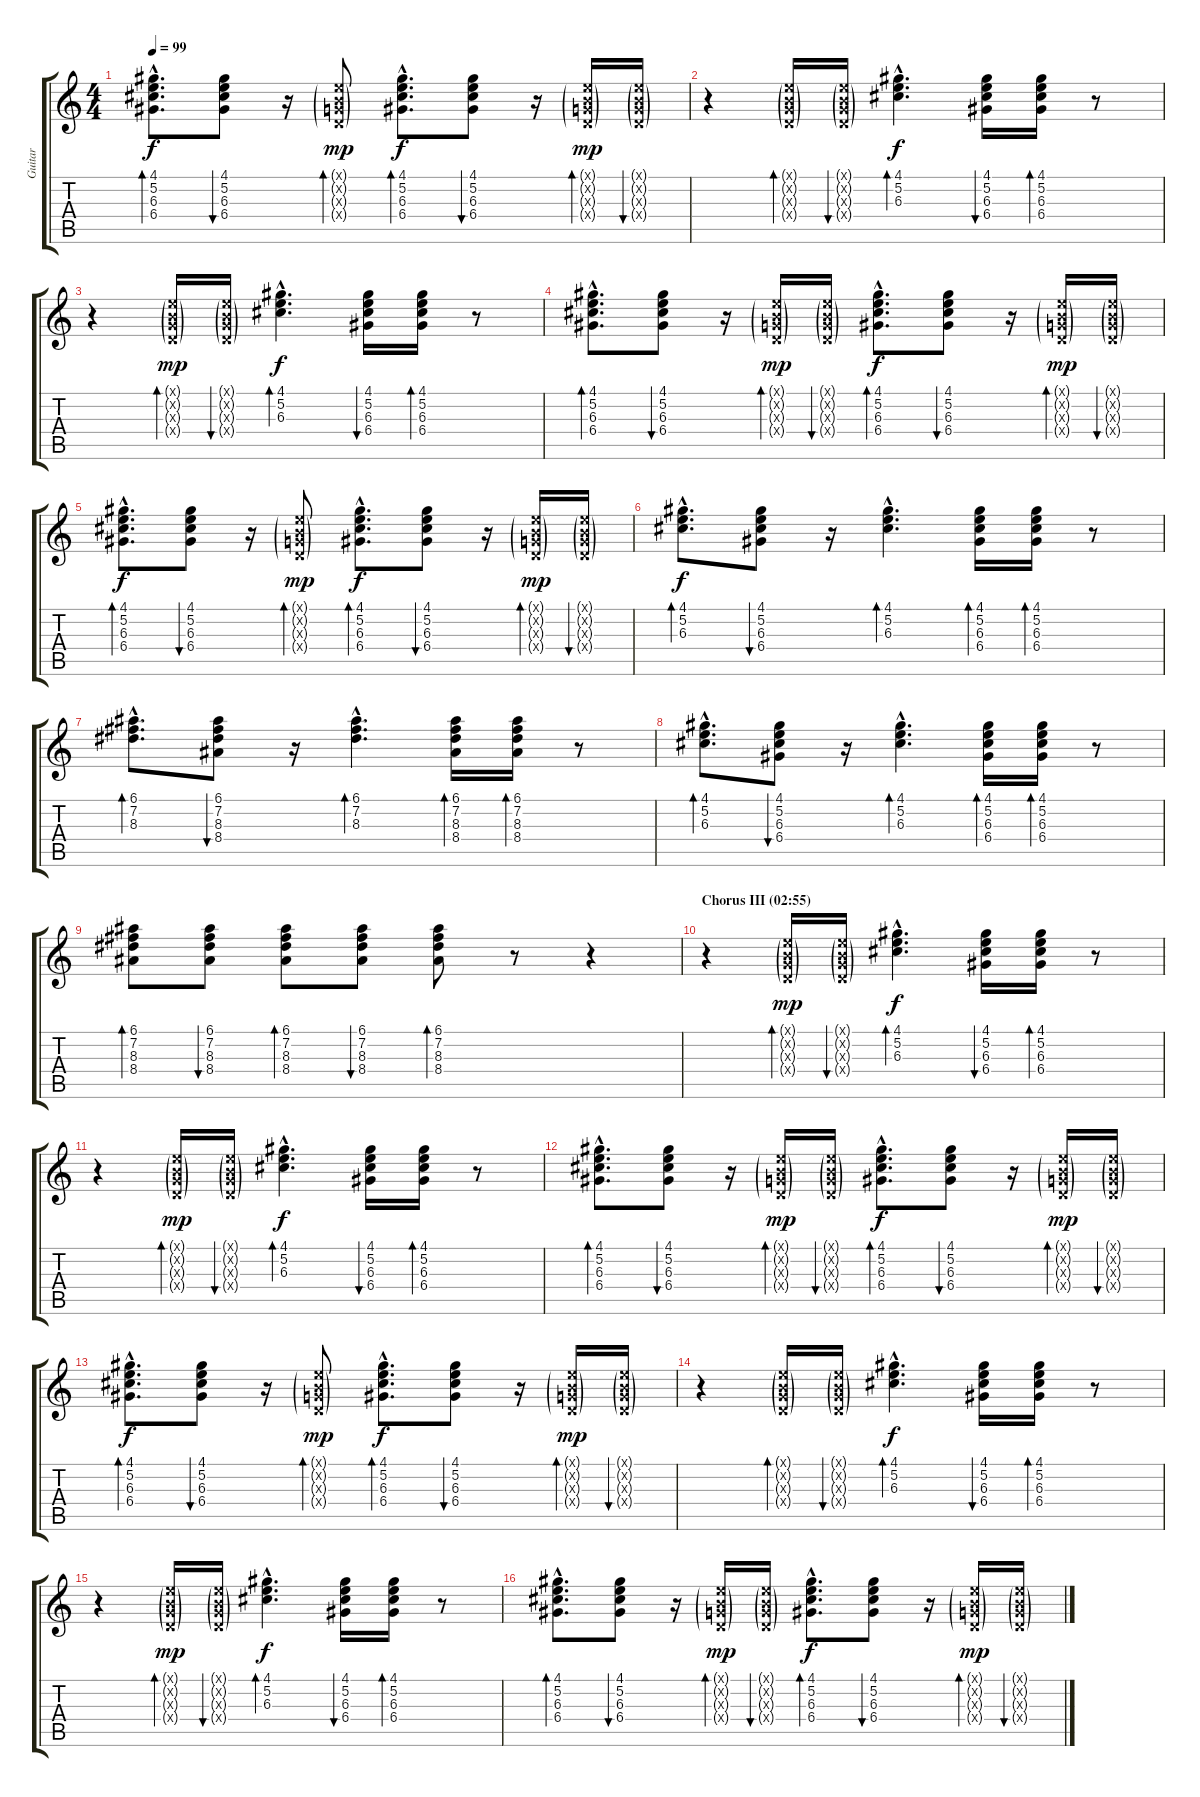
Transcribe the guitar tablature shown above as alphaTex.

\track ("Guitar" "Guitar") {instrument acousticguitarsteel}
\staff {score tabs}
\tuning (E4 B3 G3 D3 A2 E2) {hide}
\ts (4 4)
\tempo 99
\clef g2
\ks c
(4.1{hac} 5.2{hac} 6.3{hac} 6.4{hac}).8{d bd 60 dy f} (4.1 5.2 6.3 6.4).8{bu 60} r.16 (0.1{g x} 0.2{g x} 0.3{g x} 0.4{g x}).8{bd 60 dy mp} (4.1{hac} 5.2{hac} 6.3{hac} 6.4{hac}).8{d bd 60 dy f} (4.1 5.2 6.3 6.4).8{bu 60} r.16 (0.1{g x} 0.2{g x} 0.3{g x} 0.4{g x}).16{bd 60 dy mp} (0.1{g x} 0.2{g x} 0.3{g x} 0.4{g x}).16{bu 60} |
r.4 (0.1{g x} 0.2{g x} 0.3{g x} 0.4{g x}).16{bd 60} (0.1{g x} 0.2{g x} 0.3{g x} 0.4{g x}).16{bu 60} (4.1{hac} 5.2{hac} 6.3{hac}).4{d bd 60 dy f} (4.1 5.2 6.3 6.4).16{bu 60} (4.1 5.2 6.3 6.4).16{bd 60} r.8 |
r.4 (0.1{g x} 0.2{g x} 0.3{g x} 0.4{g x}).16{bd 60 dy mp} (0.1{g x} 0.2{g x} 0.3{g x} 0.4{g x}).16{bu 60} (4.1{hac} 5.2{hac} 6.3{hac}).4{d bd 60 dy f} (4.1 5.2 6.3 6.4).16{bu 60} (4.1 5.2 6.3 6.4).16{bd 60} r.8 |
(4.1{hac} 5.2{hac} 6.3{hac} 6.4{hac}).8{d bd 60} (4.1 5.2 6.3 6.4).8{bu 60} r.16 (0.1{g x} 0.2{g x} 0.3{g x} 0.4{g x}).16{bd 60 dy mp} (0.1{g x} 0.2{g x} 0.3{g x} 0.4{g x}).16{bu 60} (4.1{hac} 5.2{hac} 6.3{hac} 6.4{hac}).8{d bd 60 dy f} (4.1 5.2 6.3 6.4).8{bu 60} r.16 (0.1{g x} 0.2{g x} 0.3{g x} 0.4{g x}).16{bd 60 dy mp} (0.1{g x} 0.2{g x} 0.3{g x} 0.4{g x}).16{bu 60} |
(4.1{hac} 5.2{hac} 6.3{hac} 6.4{hac}).8{d bd 60 dy f} (4.1 5.2 6.3 6.4).8{bu 60} r.16 (0.1{g x} 0.2{g x} 0.3{g x} 0.4{g x}).8{bd 60 dy mp} (4.1{hac} 5.2{hac} 6.3{hac} 6.4{hac}).8{d bd 60 dy f} (4.1 5.2 6.3 6.4).8{bu 60} r.16 (0.1{g x} 0.2{g x} 0.3{g x} 0.4{g x}).16{bd 60 dy mp} (0.1{g x} 0.2{g x} 0.3{g x} 0.4{g x}).16{bu 60} |
(4.1{hac} 5.2{hac} 6.3{hac}).8{d bd 60 dy f} (4.1 5.2 6.3 6.4).8{bu 60} r.16 (4.1{hac} 5.2{hac} 6.3{hac}).4{d bd 60} (4.1 5.2 6.3 6.4).16{bd 60} (4.1 5.2 6.3 6.4).16{bd 60} r.8 |
(6.1{hac} 7.2{hac} 8.3{hac}).8{d bd 60} (6.1 7.2 8.3 8.4).8{bu 60} r.16 (6.1{hac} 7.2{hac} 8.3{hac}).4{d bd 60} (6.1 7.2 8.3 8.4).16{bd 60} (6.1 7.2 8.3 8.4).16{bd 60} r.8 |
(4.1{hac} 5.2{hac} 6.3{hac}).8{d bd 60} (4.1 5.2 6.3 6.4).8{bu 60} r.16 (4.1{hac} 5.2{hac} 6.3{hac}).4{d bd 60} (4.1 5.2 6.3 6.4).16{bd 60} (4.1 5.2 6.3 6.4).16{bd 60} r.8 |
(6.1 7.2 8.3 8.4).8{bd 60} (6.1 7.2 8.3 8.4).8{bu 60} (6.1 7.2 8.3 8.4).8{bd 60} (6.1 7.2 8.3 8.4).8{bu 60} (6.1 7.2 8.3 8.4).8{bd 60} r.8 r.4 |
\section ("" "Chorus III (02:55)")
r.4 (0.1{g x} 0.2{g x} 0.3{g x} 0.4{g x}).16{bd 60 dy mp} (0.1{g x} 0.2{g x} 0.3{g x} 0.4{g x}).16{bu 60} (4.1{hac} 5.2{hac} 6.3{hac}).4{d bd 60 dy f} (4.1 5.2 6.3 6.4).16{bu 60} (4.1 5.2 6.3 6.4).16{bd 60} r.8 |
r.4 (0.1{g x} 0.2{g x} 0.3{g x} 0.4{g x}).16{bd 60 dy mp} (0.1{g x} 0.2{g x} 0.3{g x} 0.4{g x}).16{bu 60} (4.1{hac} 5.2{hac} 6.3{hac}).4{d bd 60 dy f} (4.1 5.2 6.3 6.4).16{bu 60} (4.1 5.2 6.3 6.4).16{bd 60} r.8 |
(4.1{hac} 5.2{hac} 6.3{hac} 6.4{hac}).8{d bd 60} (4.1 5.2 6.3 6.4).8{bu 60} r.16 (0.1{g x} 0.2{g x} 0.3{g x} 0.4{g x}).16{bd 60 dy mp} (0.1{g x} 0.2{g x} 0.3{g x} 0.4{g x}).16{bu 60} (4.1{hac} 5.2{hac} 6.3{hac} 6.4{hac}).8{d bd 60 dy f} (4.1 5.2 6.3 6.4).8{bu 60} r.16 (0.1{g x} 0.2{g x} 0.3{g x} 0.4{g x}).16{bd 60 dy mp} (0.1{g x} 0.2{g x} 0.3{g x} 0.4{g x}).16{bu 60} |
(4.1{hac} 5.2{hac} 6.3{hac} 6.4{hac}).8{d bd 60 dy f} (4.1 5.2 6.3 6.4).8{bu 60} r.16 (0.1{g x} 0.2{g x} 0.3{g x} 0.4{g x}).8{bd 60 dy mp} (4.1{hac} 5.2{hac} 6.3{hac} 6.4{hac}).8{d bd 60 dy f} (4.1 5.2 6.3 6.4).8{bu 60} r.16 (0.1{g x} 0.2{g x} 0.3{g x} 0.4{g x}).16{bd 60 dy mp} (0.1{g x} 0.2{g x} 0.3{g x} 0.4{g x}).16{bu 60} |
r.4 (0.1{g x} 0.2{g x} 0.3{g x} 0.4{g x}).16{bd 60} (0.1{g x} 0.2{g x} 0.3{g x} 0.4{g x}).16{bu 60} (4.1{hac} 5.2{hac} 6.3{hac}).4{d bd 60 dy f} (4.1 5.2 6.3 6.4).16{bu 60} (4.1 5.2 6.3 6.4).16{bd 60} r.8 |
r.4 (0.1{g x} 0.2{g x} 0.3{g x} 0.4{g x}).16{bd 60 dy mp} (0.1{g x} 0.2{g x} 0.3{g x} 0.4{g x}).16{bu 60} (4.1{hac} 5.2{hac} 6.3{hac}).4{d bd 60 dy f} (4.1 5.2 6.3 6.4).16{bu 60} (4.1 5.2 6.3 6.4).16{bd 60} r.8 |
(4.1{hac} 5.2{hac} 6.3{hac} 6.4{hac}).8{d bd 60} (4.1 5.2 6.3 6.4).8{bu 60} r.16 (0.1{g x} 0.2{g x} 0.3{g x} 0.4{g x}).16{bd 60 dy mp} (0.1{g x} 0.2{g x} 0.3{g x} 0.4{g x}).16{bu 60} (4.1{hac} 5.2{hac} 6.3{hac} 6.4{hac}).8{d bd 60 dy f} (4.1 5.2 6.3 6.4).8{bu 60} r.16 (0.1{g x} 0.2{g x} 0.3{g x} 0.4{g x}).16{bd 60 dy mp} (0.1{g x} 0.2{g x} 0.3{g x} 0.4{g x}).16{bu 60}
